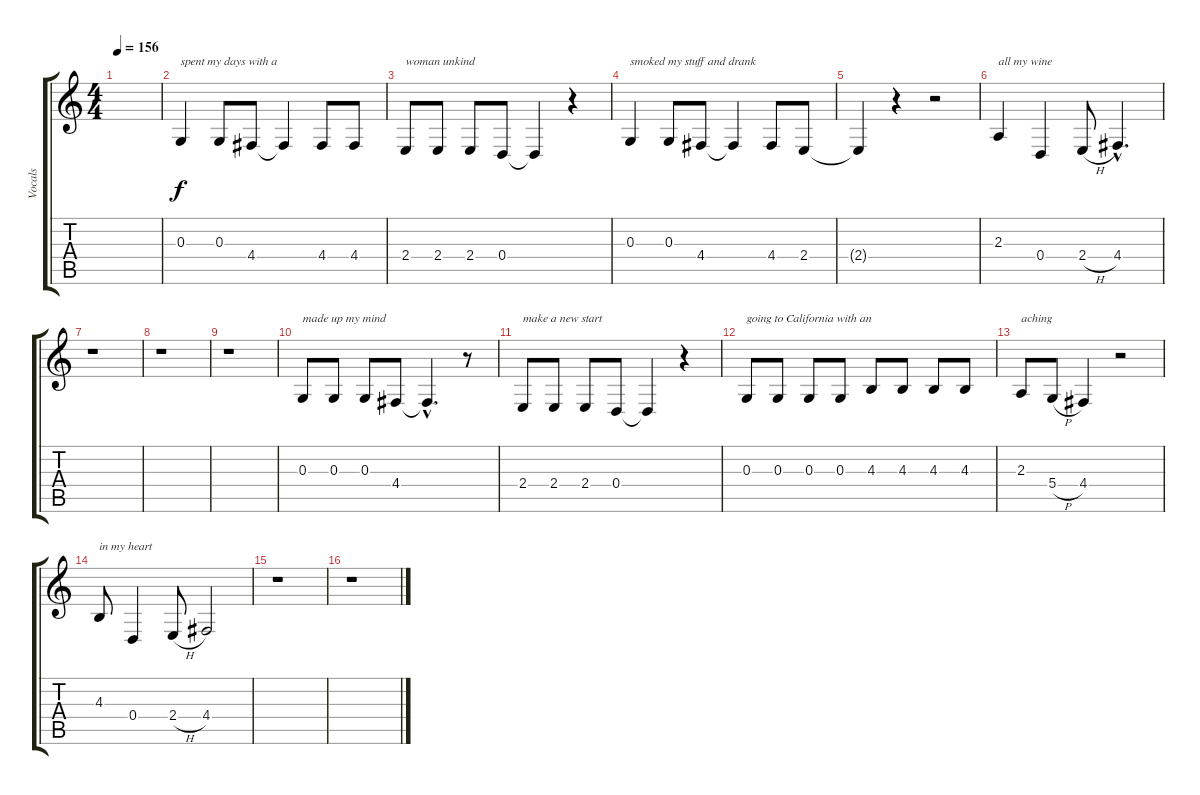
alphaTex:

\track ("Vocals" "Vocals") {instrument cello}
\staff {score tabs}
\tuning (E4 B3 G3 D3 A2 E2) {hide}
\ts (4 4)
\tempo 156
\clef g2
\ks c
|
0.3.4{txt "spent my days with a"} 0.3.8 4.4.8 4.4{t}.4 4.4.8 4.4.8 |
2.4.8{txt "woman unkind"} 2.4.8 2.4.8 0.4.8 0.4{t}.4 r.4 |
0.3.4{txt "smoked my stuff and drank"} 0.3.8 4.4.8 4.4{t}.4 4.4.8 2.4.8 |
2.4{t}.4 r.4 r.2 |
2.3.4{txt "all my wine"} 0.4.4 2.4{h}.8 4.4{hac}.4{d} |
r.1 |
r.1 |
r.1 |
0.3.8{txt "made up my mind"} 0.3.8 0.3.8 4.4.8 4.4{hac t}.4{d} r.8 |
2.4.8{txt "make a new start"} 2.4.8 2.4.8 0.4.8 0.4{t}.4 r.4 |
0.3.8{txt "going to California with an"} 0.3.8 0.3.8 0.3.8 4.3.8 4.3.8 4.3.8 4.3.8 |
2.3.8{txt "aching"} 5.4{h}.8 4.4.4 r.2 |
4.3.8{txt "in my heart"} 0.4.4 2.4{h}.8 4.4.2 |
r.1 |
r.1
